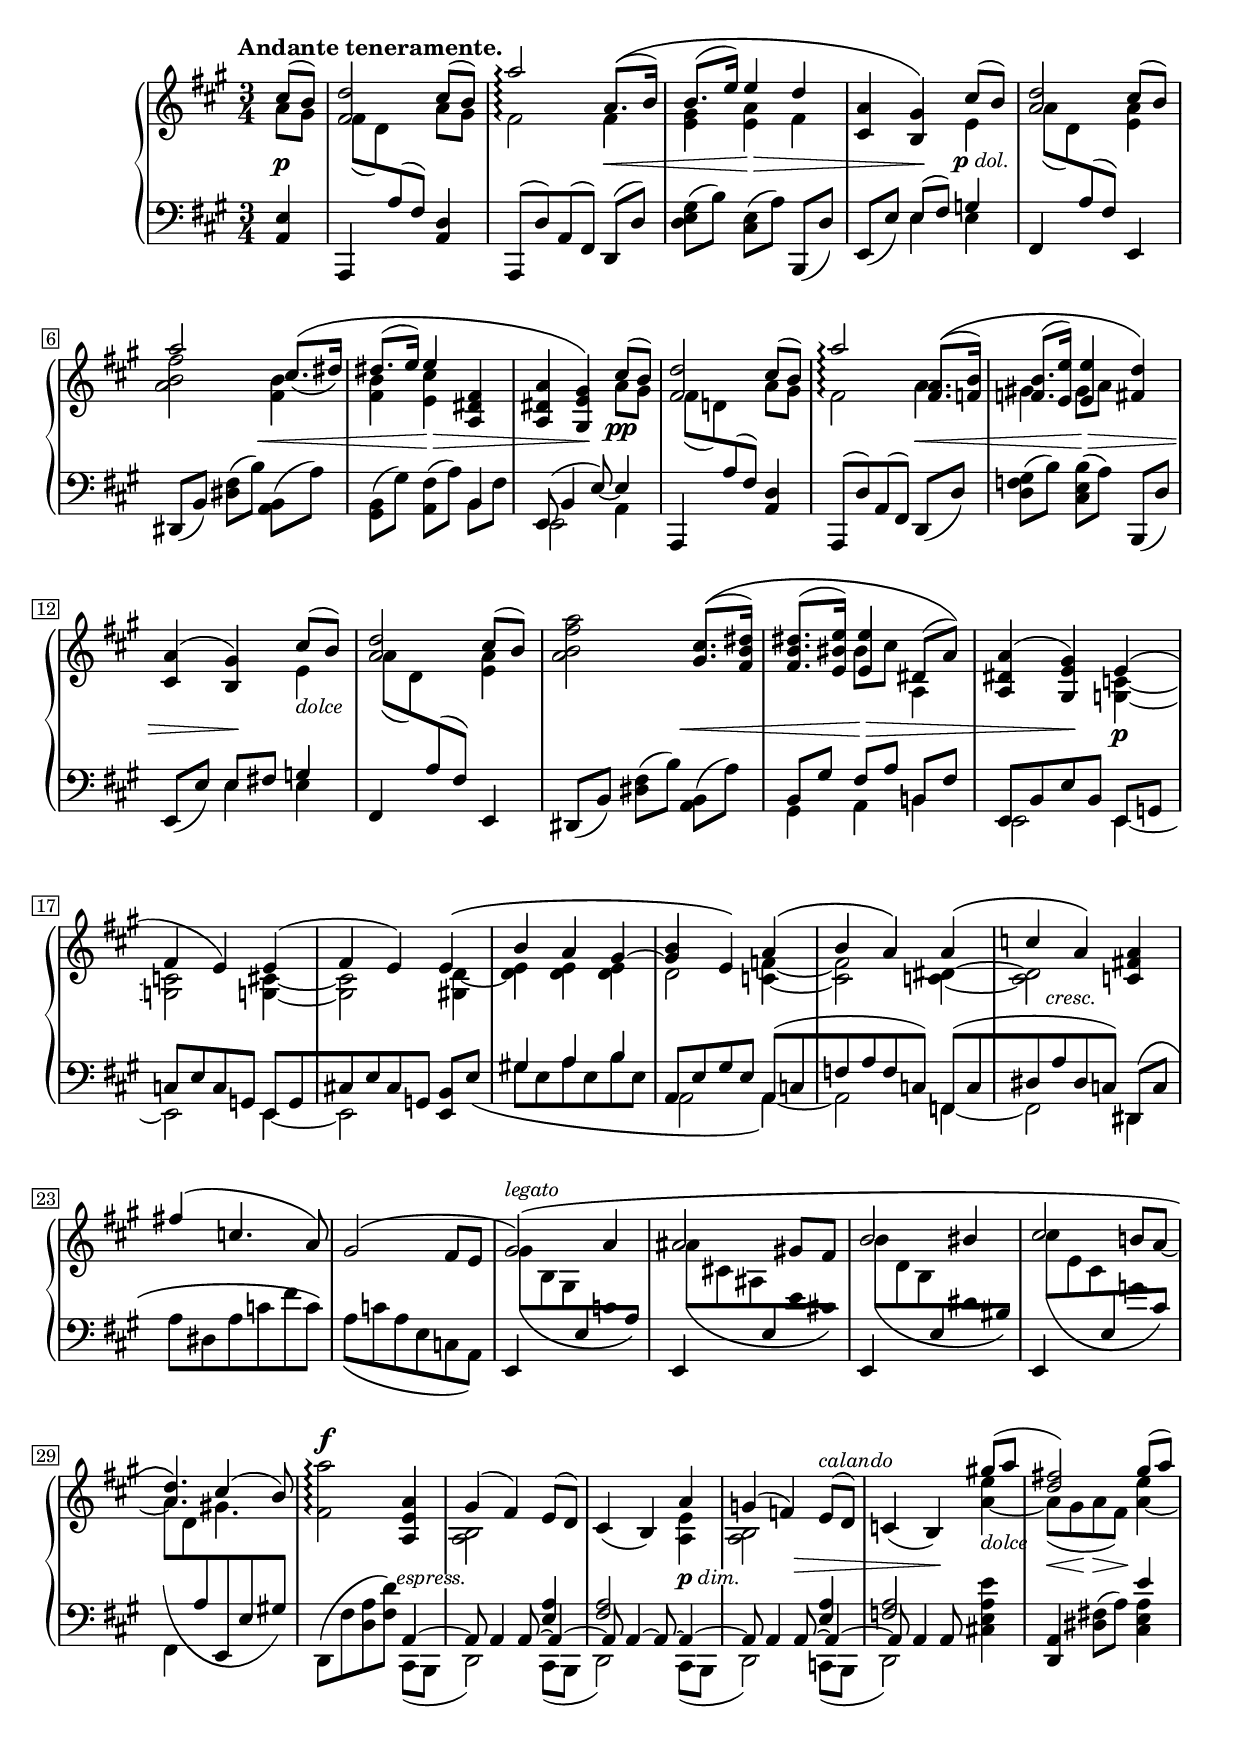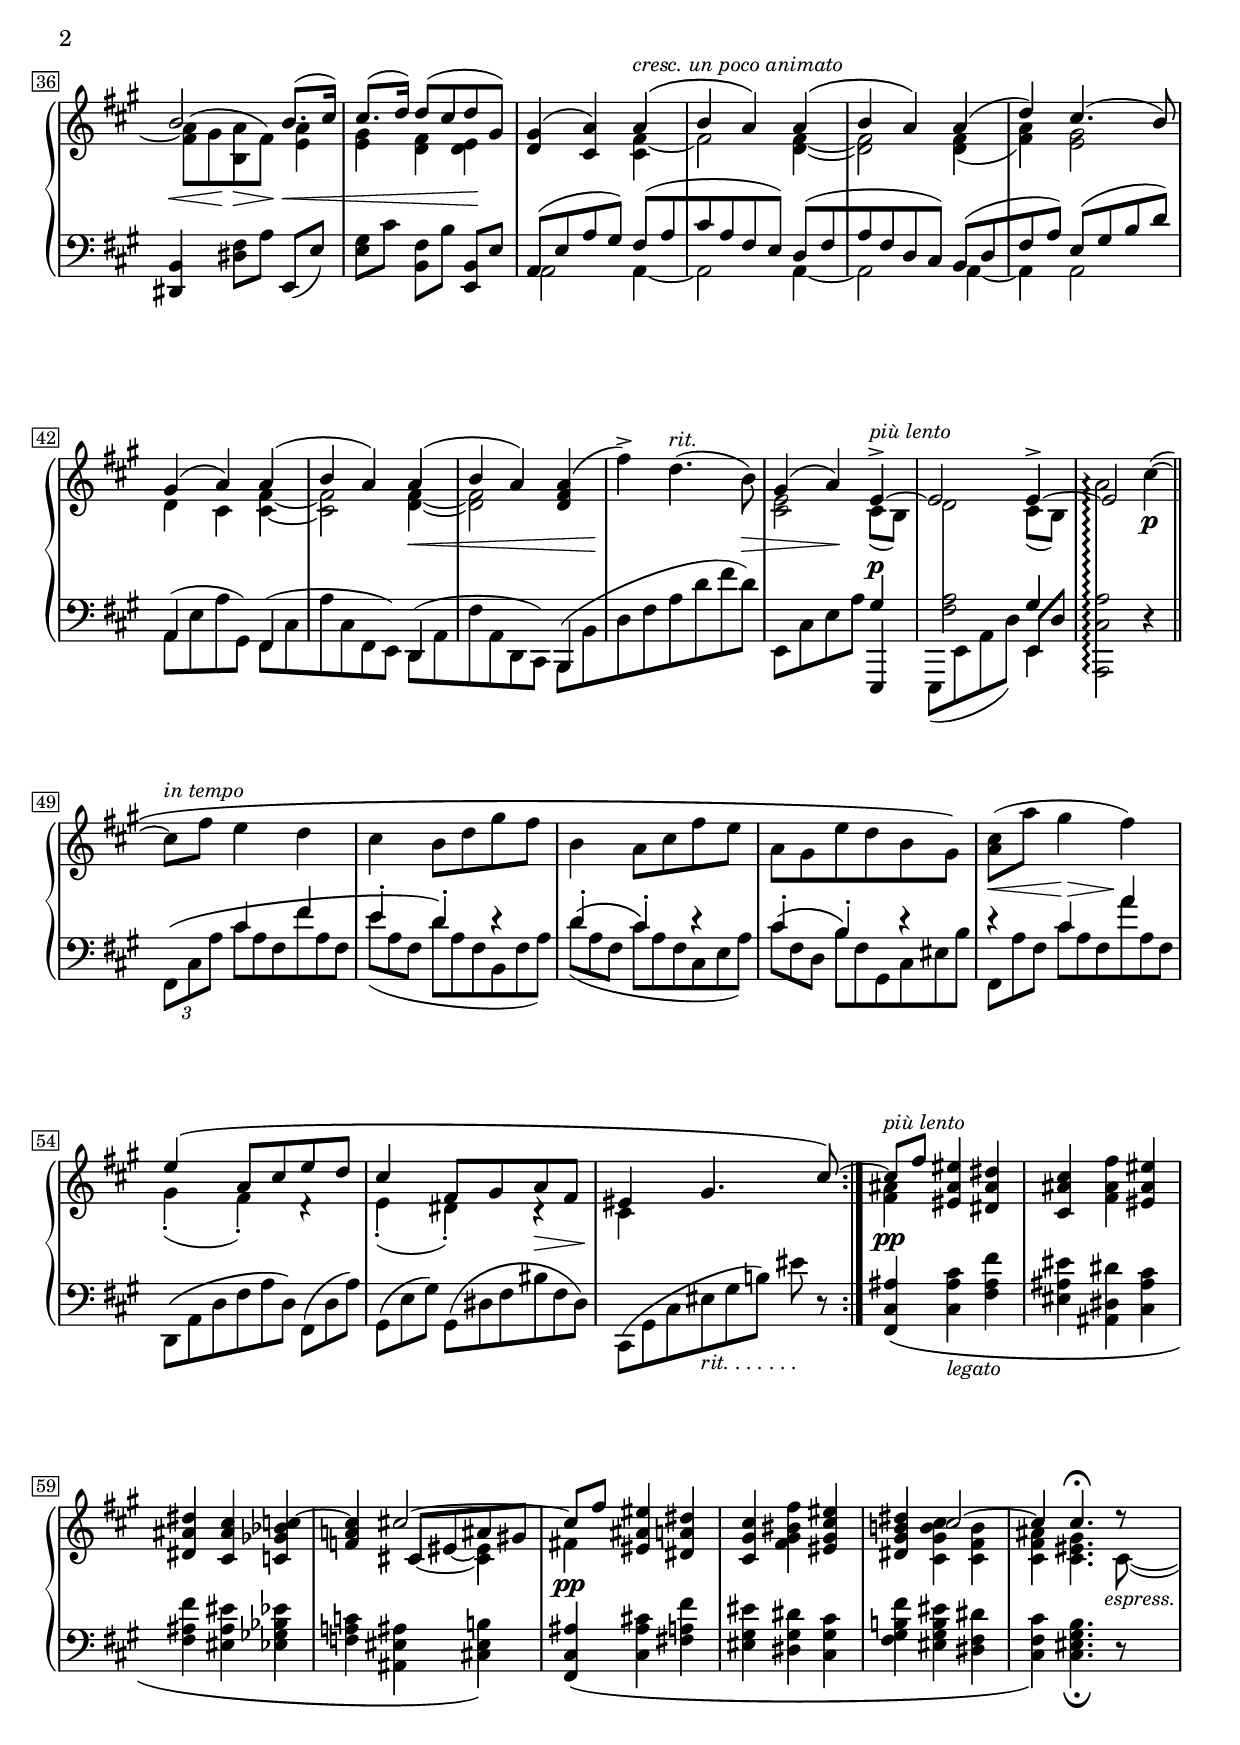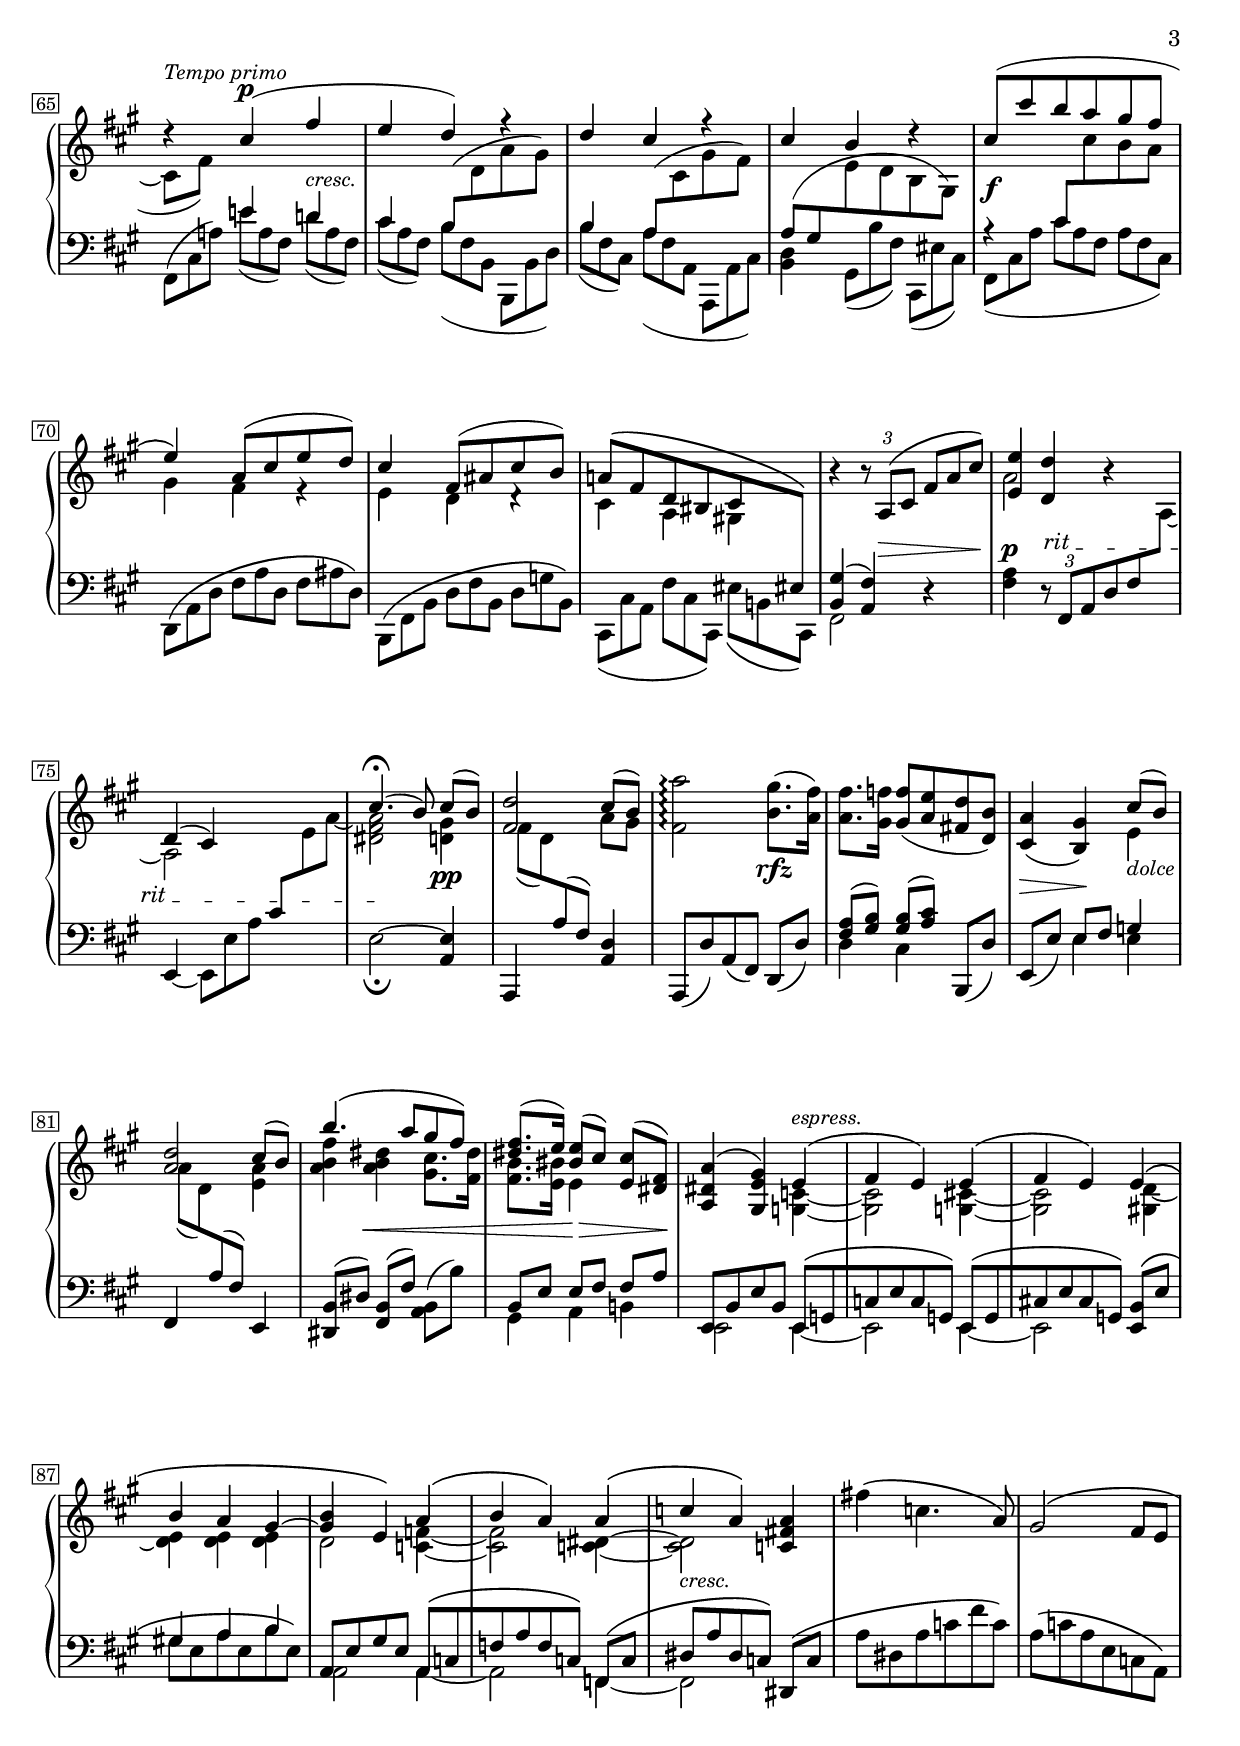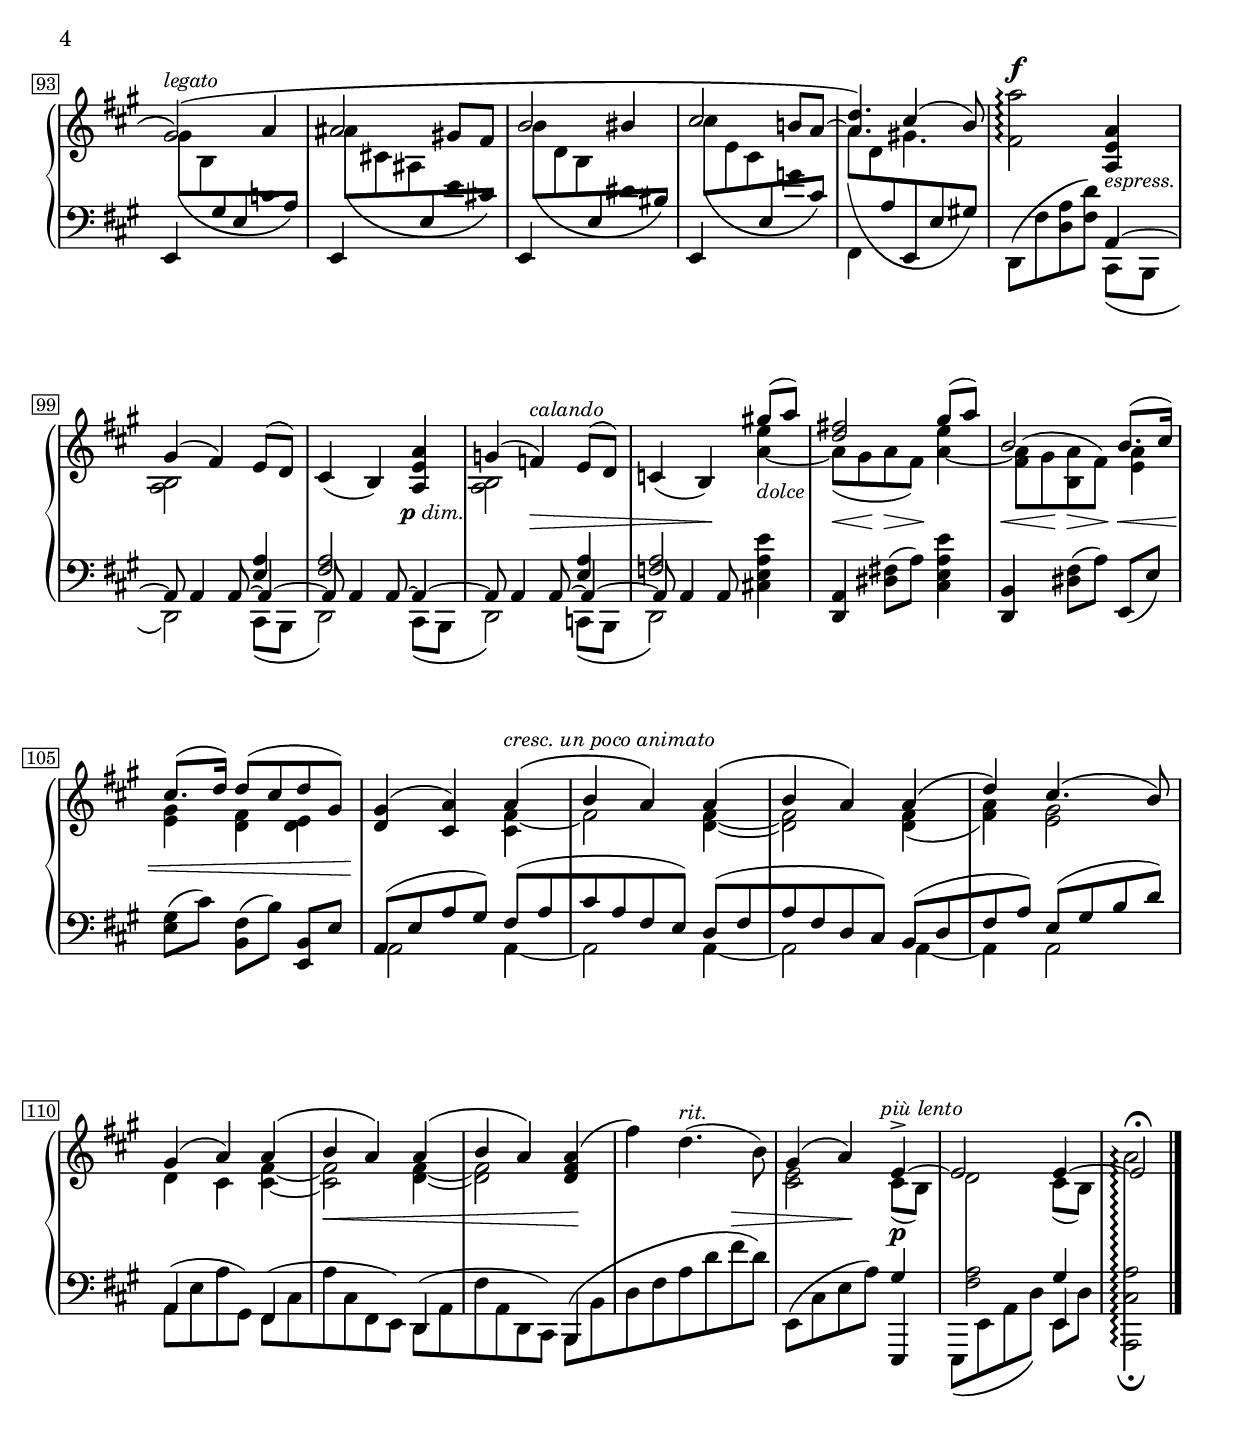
Global = {
  \key a \major
  \time 3/4
  \include "../global.ly"
}

rit = { \override TextSpanner.bound-details.left.text = \markup { "rit " } }

Soprano = \context Voice = "one" \relative c' {
  \voiceOne
  \stemUp\tieUp
  \override MultiMeasureRest.staff-position = #0
  \override Rest.staff-position = #0
  \omit TupletBracket
  %1
  \tempo "Andante teneramente."
  \partial 4 { cis'8( b) }
  | <fis d'>2 cis'8( b)
  | a'2\arpeggio a,8.\(( b16)
  | b8.( e16) e4 d
  | <cis, a'> <b gis'>\) cis'8( b)
  %5
  | <a d>2 cis8( b)
  | a'2 cis,8.\(_( dis16)
  | dis8.( e16) e4 <a,, dis fis>
  | <a dis a'> <gis e' gis>\) cis'8( b)
  | <fis d'>2 cis'8( b)
  %10
  | a'2\arpeggio <fis, a>8.
    \(( <f b>16)
  | <f b>8.( <e e'>16) <e e'>4 <fis d'>\)
  | <cis a'>( <b gis'>) cis'8( b)
  | <a d>2 cis8( b)
  | \stemNeutral <a b fis' a>2 \stemUp <gis cis>8.\(( <fis b dis>16)
  %15
  | <fis b dis>8.( <e bis' e>16) <e e'>4 dis8( a')\)
  | <a, dis a'>4( <gis e' gis>) e'(
  | fis e) e(
  | fis e)
    \once\shape #'((0 . -0.6) (0 . -1) (0 . -2) (-0.8 . -2.5)) Slur
    e\(
  | b' a gis~
  %20
  | <gis b> e\) a\(
  | b  a\) a\(
  | c a\) <c, fis! a>
  | fis'!\( c4. a8\)
  | gis2\( fis8 e8
  %25
  | gis2\)\(^\markup { \italic "legato" } a4 |
  | ais2 gis!8 fis
  | b2 bis4
  | cis2 b!8 a_~
  | <a d>4. \) << { cis4( b8) } \\ gis!4. >>
  %30
  | \stemNeutral <fis a'>2\arpeggio^\f
    \once\override Staff.TextScript.extra-offset = #'(-0.5 . -0.5)
    \stemUp <a, e' a>4_\markup { \whiteout "espress." }
  | \once\shape #'((0 . 2) (0 . 2) (0 . 2) (0 . 2)) Slur
    gis'( fis) e8( d)
  | cis4_( b) a'
  | g( f) e8^\markup { \italic calando } ( d)
  | c4_( b) gis''!8( a
  %35
  | <d, fis!>2) gis8( a)
  | b,2 b8.( cis16)
  | cis8.( d16) d8( cis d gis,)
  | <d gis>4(  <cis a'>) a'\(^\markup {
      "cresc. un poco animato"
    }
  | b  a\) a\(
  %40
  | b  a\) a(
  | d) cis4.( b8)
  | gis4( a) a(
  | b a) a(
  | b  a) <d, fis a>(
  %45
  | \stemNeutral fis'->) d4.(^\markup { "rit." } b8)
  | \stemUp gis4( a) e~->^\markup { "più lento" }
  | e2 e4~->
  | \once\override NoteColumn.force-hshift = #0.3 e2
    \stemNeutral
    \once\shape #'(
      ((0 . 0.2) (0 . 0.4) (0 . 0.5) (0 . 1))
      ((0.2 . -0.2) (0 . 0.6) (0 . 0.6) (0 . 1))
    ) PhrasingSlur
    cis'4~\(_\p
    \bar "||"
    \break
  \repeat volta 2 {
  | cis8^\markup { "in tempo" } fis e4 d
  %50
  | cis b8 d gis fis
  | b,4 a8 cis fis e
  | a, gis e' d b gis\)
  | <a cis>( a' gis4 fis)
  | \stemUp e\( a,8 cis e d
  %55
  | cis4 fis,8 gis a fis
  | eis4 gis4. cis8~\)
  }
  %\break
  | cis^\markup { "più lento" } fis \stemNeutral <eis, ais eis'>4 <dis ais' dis>
  | <cis ais' cis> <fis ais fis'> <eis ais eis'>
  | <dis ais' dis> <cis ais' cis> <c ges' bes c>~
  %60
  | <f a c> \stemUp cis'2~
  | cis8 fis \stemNeutral <eis, ais eis'>4 <dis a' dis>
  | <cis gis' cis> <fis gis bis fis'> <eis gis cis eis>
  | <dis gis b dis> \stemUp cis'2~
  | cis4 cis4.\fermata d8\rest
  %65
  | d4\rest^\markup { "Tempo primo" } cis(^\p fis
  | e d) f\rest
  | d cis f\rest
  | cis b d\rest
  | cis8( cis' b a gis fis
  %70
  | e4) a,8( cis e d)
  | cis4 fis,8( ais cis b)
  | a\( fis d bis cis
    \change Staff = "lower" \voiceTwo \stemUp
    eis,!\)
  | \change Staff = "upper" \voiceOne
    r4 \tuplet 3/2 { r8 a\( cis } \omit TupletNumber \tuplet 3/2 { fis a cis\) }
  | <e, e'>4 <d d'> r
  | d( cis) s
  %75
  | cis'4.\fermata( b8) cis[( b])
  | <fis d'>2 cis'8( b)
  | \stemNeutral <fis a'>2\arpeggio <b gis'>8.(_\rfz <a fis'>16)
  | <a fis'>8.[ <gis f'>16] <gis f'>8_( <a e'> <fis! d'> <d b'>)
  | <cis a'>4_( <b gis'>) \stemUp cis'8( b)
  %80
  | <a d>2 cis8( b)
  | b'4.\( a8 gis fis\)
  | <dis fis>8.( e16) <bis e>8( cis) <e, cis'>[( <dis fis>])
  | <a dis a'>4( <gis e' gis>) e'\(^\markup { "espress." }
  | fis e\) e\(
  %85
  | fis e\) e\(
  | b' a gis~
  | <gis b> e\) a\(
  | b a\) a\(
  | c a\) <c, fis! a>
  %90
  | \stemNeutral fis'!4\( c4. a8\)
  | \stemUp gis2\( fis8 e
  | gis2\)\(^\markup { "legato" } a4
  | ais2 gis!8 fis
  | b2 bis4
  %95
  | cis2 b8 a~
  | <a d>4.\) cis4( b8)
  | \once\stemNeutral <fis a'>2\arpeggio^\f <a, e' a>4_\markup { "espress. " }
  | gis'4( fis) e8( d)
  | \stemNeutral cis4_( b)
    \once\override Staff.TextScript.extra-offset = #'(-1 . -1)
    <a e' a>_\markup { \dynamic p "dim. " }
  %100
  | g'4( f)^\markup { "calando" } e8( d)
  | \stemUp c4_( b) gis''!8( a)
  | <d, fis!>2 gis8( a)
  | b,2 b8.( cis16)
  | cis8.( d16) d8[( cis d gis,)]
  %105
  | <d gis>4( <cis a'>) a'\(^\markup {
      "cresc. un poco animato"
    }
  | b a\) a\(
  | b a\) a\(
  | d\) cis4.\( b8\)
  | gis4( a) a\(
  %110
  | b a\) a\(
  | b a\) <d, fis a>(
  | \stemNeutral fis') d4.(^\markup { "rit." } b8)
  | gis4( a) e~^>^\markup { \hspace #-1 "più lento" }
  | e2 e4~
  %115
  | \once\override NoteColumn.force-hshift = #0.3
    e2\arpeggio\fermata
    \fine
}

Alto = \context Voice = "two" \relative c'' {
  \voiceTwo
  \stemDown\tieDown
  \override Rest.staff-position = #0
  \mergeDifferentlyDottedOn
  \partial 4 { a8 gis }
  %1
  | fis[( d)
    \change Staff = "lower" \voiceThree
    a( fis)]
    \change Staff = "upper" \voiceTwo
    a' gis
  | fis2\arpeggio fis4
  | <e gis> <e a> fis
  | s2 e4_\markup { \hspace #-1 \dynamic p \whiteout "dol." }
  %5
  | a8[( d,)
    \change Staff = "lower" \voiceThree
    a( fis)]
    \change Staff = "upper" \voiceTwo
    <e' a>4
  | <a b fis'>2 <fis b>4
  | <fis b> <e cis'> s
  | s2 a8\pp gis
  | fis[( d)
    \change Staff = "lower" \voiceThree
    a( fis)]
    \change Staff = "upper" \voiceTwo
    a' gis
  %10
  | fis2\arpeggio a4
  | gis! gis8 a s4
  | s2 e4_\markup { "dolce " }
  | a8[( d,)
    \change Staff = "lower" \voiceThree
    a( fis)]
    \change Staff = "upper" \voiceTwo
    <e' a>4
  | s2.
  %15
  | s4 bis'8 cis a,4
  | s2 <g c>4~_\p
  | q2 <g cis>4~
  | q2 <gis d'>4~
  | <d' e> q q
  %20
  | d2 <c f>4~
  | q2 \tieNeutral <c dis>4~
  | \once\override Staff.TextScript.extra-offset = #'(0 . -2)
    q2_\markup { \hspace #2 "cresc." } s4
  | s2.*2
  %25
  | \override Beam.positions = #'( -6.5 . -6.5)
    \once\shape #'((0 . 2) (0 . -0.5) (0 . -0.5) (0 . 0)) PhrasingSlur
    gis'8_\( b, gis
    \change Staff = "lower" \voiceThree
    e c' a\)
  | \change Staff = "upper" \voiceTwo
    \override Beam.positions = #'( -6.3 . -6.3)
    \once\shape #'((0 . 2) (0 . -0.5) (0 . -0.5) (0 . 0.5)) PhrasingSlur
    ais'_\( cis, ais
    \change Staff = "lower" \voiceThree
    e e' cis\)
  | \change Staff = "upper" \voiceTwo
    \once\shape #'((0 . 2) (0 . -0.5) (0 . -0.5) (0 . 0)) PhrasingSlur
    b'_\( d, b
    \change Staff = "lower" \voiceThree
    e, dis' bis\)
  | \change Staff = "upper" \voiceTwo
    \override Beam.positions = #'( -5.4 . -4.8)
    \once\shape #'((0 . 3) (0 . -1.5) (0 . -1) (0 . 1.2)) PhrasingSlur
    cis'\( e, cis
    \change Staff = "lower" \voiceThree
    e, g' cis,\)
  | \change Staff = "upper" \voiceTwo
    \override Beam.positions = #'( -5.8 . -5.8)
    \once\shape #'((0 . 3) (0 . -0.8) (0 . -0.8) (0 . 1)) PhrasingSlur
    a'_\( d,
    \change Staff = "lower" \voiceThree
    a e, e' gis!\)
    \revert Beam.positions
  %30
  | s2.
  | \change Staff = "upper" \voiceTwo
    <a b>2
    \change Staff = "lower" \voiceThree
    <e a>4
  | <fis a>2
    \change Staff = "upper" \voiceTwo
    <a e'>4_\markup { \dynamic p \whiteout "dim. " }
  | <a b>2
    \change Staff = "lower" \voiceThree
    <e a>4
  | <f a>2
    \change Staff = "upper" \voiceTwo
    <a' e'>4~_\markup { "dolce "  }
  %35
  | a8( gis a fis) <a e'>4~
  | <fis a>8^( gis <b, a'> fis') <e a>4
  | <e gis> <d fis> <d e>
  | s2 <cis fis>4~
  | fis2 <d fis>4~
  %40
  | q2 q4(
  | <fis a>) <e gis>2
  | d4 cis <cis fis>~
  | q2 <d fis>4~
  | q2 s4
  %45
  | s2.
  | \once\override Stem.length = #5
    <cis e>2 cis8( b)
  | \crossStaff {
      \once\override Stem.length = #18
      d2
    }
    cis8( b)
  | \crossStaff { \stemDown a'2\arpeggio } s4
  | s2.*5
  %54
  | gis4_.( fis_.) d\rest
  | e_.( dis_.) c\rest
  | cis s2
  | <fis ais>4\pp s2
  | s2.*2
  | s4 \stemUp \shiftOn cis8[ eis ais gis]
  | \stemDown fis4\pp s2
  | s2.
  | s4 <cis gis' b cis> <cis fis b>
  | <cis fis ais> <cis eis gis>4. s8
  | s2.*9
  %74
  | a'2 s4
  | \omit TupletNumber
    s2 \tuplet 3/2 {
      \change Staff = "lower" \voiceThree
      cis,8
      \change Staff = "upper" \voiceTwo
      e a~
    }
  | \once\override Staff.TextScript.extra-offset = #'(0 . -1.2)
    <dis, fis a>2 <d gis>4\pp
  | fis8[( d)
    \change Staff = "lower" \voiceThree
    a( fis)]
    \change Staff = "upper" \voiceTwo
    a' gis
  | s2.*2
  %80
  | s2 e4_\markup { "dolce " }
  | a8[( d,)
    \change Staff = "lower" \voiceThree
    a( fis)]
    \change Staff = "upper" \voiceTwo
    <e' a>4
  | <a b fis'> <a b dis> <gis cis>8. <fis dis'>16
  | <fis b>8. <e bis'>16 e4 s
  | s2 <g, c>4~
  %85
  | q2 <g cis>4~
  | q2 <gis d'>4~
  | <d' e> q q
  | d2 <c f>4~
  | q2 \tieNeutral <c dis>4~
  %90
  | q2_\markup { "cresc." } s4
  | s2.*2
  | \override Beam.positions = #'( -6.5 . -6.5)
    \once\shape #'((0 . 0.5) (0 . -0.6) (0 . -0.6) (0 . 0)) PhrasingSlur
    gis'8[\( b,
    \change Staff = "lower" \voiceThree
    gis e c' a]\)
  | \change Staff = "upper" \voiceTwo
    \override Beam.positions = #'( -6.8 . -6.2)
    \once\shape #'((0 . 2.5) (0 . -0.8) (0 . -0.8) (0 . 1)) PhrasingSlur
    ais'[\( cis, ais
    \change Staff = "lower" \voiceThree
    e e' cis]\)
  %95
  | \change Staff = "upper" \voiceTwo
    \once\shape #'((0 . 2.5) (0 . -1) (0 . -1) (0 . 1)) PhrasingSlur
    b'[\( d, b
    \change Staff = "lower" \voiceThree
    e, dis' bis]\)
  | \change Staff = "upper" \voiceTwo
    \override Beam.positions = #'( -6.5 . -5)
    \once\shape #'((0 . 2.5) (0 . -1) (0 . -1) (0 . 1.5)) PhrasingSlur
    cis'[\( e, cis
    \change Staff = "lower" \voiceThree
    e, g' cis,]\)
  | \revert Beam.positions
    \change Staff = "upper" \voiceTwo
    s4. gis'
  | s2.
  | <a, b>2
    \change Staff = "lower" \voiceThree
    <e a>4
  %100
  | <fis a>2 s4
  | \change Staff = "upper" \voiceTwo
    <a b>2
    \change Staff = "lower" \voiceThree
    <e a>4
  | <f a>2
    \change Staff = "upper" \voiceTwo
    <a' e'>4~_\markup { "dolce " }
  | a8[( gis a fis]) <a e'>4~
  | <fis a>8[^( gis <b, a'> fis']) <e a>4
  %105
  | <e gis>4 <d fis> <d e>
  | s2 <cis fis>4~
  | fis2 <d fis>4~
  | q2 q4(
  | <fis a>) <e gis>2
  %110
  | d4 cis <cis fis>~
  | q2 <d fis>4~
  | q2 s4
  | s2.
  | <cis e>2 cis8(\p b)
  %115
  | \once\override Stem.length = #17.8
    \crossStaff { d2 } cis8( b)
  | \crossStaff { a'2\arpeggio }
}

Tenor = \context Voice = "three" \relative c {
  \voiceThree
  \stemUp\tieUp
  \override DynamicLineSpanner.Y-offset = #1
  \override Rest.staff-position = #0
  \omit TupletBracket
  \mergeDifferentlyHeadedOff
  \partial 4 s4
  %1
  | s2.*3
  | s4 e8( fis) g!4
  %5
  | s2.*2
  | s2 b,4
  | e,8( b'4 e8_~) e4
  | s2.*3
  %12
  | s4 e8 fis g4
  | s2.*2
  | b,8 gis' fis[ a] b, fis'
  | e, b' e b e,[ g]
  | c e c g e[ g
  | cis e cis g] s4
  | gis' a b
  %20
  | a,8 e' gis e a,[( c
  | f a f c]) f,[( c'
  | dis a' dis, c])
    \once\shape #'((0 . 0) (0 . 1) (0 . 1) (0 . 0)) PhrasingSlur
    dis,[\( c']
  | s2 s8 \once\omit Stem \once\omit Flag c'\)
  | s2.*6
  %30
  | s2 a,4~
  | a8 a4 a8~
    \once\override NoteColumn.force-hshift = #0.4 a4~
  | \once\override NoteColumn.force-hshift = #0.4 a8
    a4~ a8~ a4~
  | a8 a4 a8~
    \once\override NoteColumn.force-hshift = #0.4 a4~
  | \once\override NoteColumn.force-hshift = #0.4 a8
    a4 a8 s4
  %35
  | s2 e''4
  | s2.*2
  | a,,8[( e' a gis]) fis[( a
  | cis a fis e]) d[( fis
  %40
  | a fis d cis]) b[( d
  | fis a]) e[( gis b d])
  | a,4 s fis
  | s2 d4
  | s2 b4
  %45
  | s2.
  | s2
    gis''4^\p
  | \crossStaff {
      \once\override NoteColumn.force-hshift = #1
      \once\override Stem.length = #6
      \stemDown <fis a>2
    }
    << { e,8 d' } \\ { \stemUp gis4 } >>
  | \crossStaff { \stemDown a2\arpeggio } s4
  | \stemUp s4 cis fis
  | e^. d^. d\rest
  | d^. cis^. d\rest
  | cis^. b^. d\rest
  | d\rest cis a'
  | s2.*6
  %60
  | \change Staff = "upper" \voiceTwo
    << {
      s4 \once\override NoteColumn.force-hshift = #1 cis,_~ \stemDown cis
    } \\ {
      s4. \once\omit Flag \once\omit Stem eis8_~ eis4
    } >>
  | s2.*3
  | s2 s8 cis~(_\markup { \hspace #-1 "espress. " }
  %65
  | cis fis)
    \change Staff = "lower" \voiceThree
    e4 d!^\markup { "cresc." }
  | cis b8(
    \change Staff = "upper" \voiceTwo
    d a' gis)
  | \change Staff = "lower" \voiceThree
    b,4 a8(
    \change Staff = "upper" \voiceTwo
    cis gis' fis)
  | \change Staff = "lower" \voiceThree
    a,( gis
    \change Staff = "upper" \voiceTwo
    e' d b gis)
  | \change Staff = "lower" \voiceThree
    a4\rest cis8
    \change Staff = "upper" \voiceTwo
    cis' b a
  %70
  | gis4 fis e\rest
  | e d d\rest
  | cis a gis
  | \change Staff = "lower" \voiceThree
    <b, gis'>( <a fis'>) r
  | s4
    \tuplet 3/2 { r8 fis[ a }
    \omit TupletNumber
    \tuplet 3/2 { d fis
      \change Staff = "upper" \voiceTwo
      a~]
    }
    \omit TupletNumber
  %75
  | a2 s4
  | \change Staff = "lower" \voiceThree
    s2.*3
  | <fis a>8[( <gis b>]) q[( <a cis>]) s4
  %80
  | s4 e8 fis g4
  | s2.*2
  | b,8 e e[ fis] fis a
  | e,[ b' e b] e,[\( g
  %85
  | c e c g]\) e[\( g
  | cis e cis g]\) s4
  | gis' a b
  | a,8[ e' gis e] a,[\( c
  | f a f c]\) f,\( c'
  %90
  | dis[ a' dis, c]\) s4
  | s2.*6
  | \change Staff = "upper" \voiceTwo
    \once\shape #'((0 . 4) (0 . -1) (0 . -1) (0 . 1.5)) PhrasingSlur
    a''8\( d,
    \change Staff = "lower" \voiceThree
    a e, e' gis!\)
  | s2 a,4~
  | a8 a4 a8~
    \once\override NoteColumn.force-hshift = #0.3 a4~
  %100
  | \once\override NoteColumn.force-hshift = #0.3 a8
    a4 a8~ a4~
  | a8 a4 a8~
    \once\override NoteColumn.force-hshift = #0.3 a4~
  | \once\override NoteColumn.force-hshift = #0.3 a8
    a4 a8 s4
  | s2.*3
  %106
  | a8[( e' a gis]) fis[( a
  | cis a fis e]) d[( fis
  | a fis d cis]) b[( d
  | fis a]) e[( gis b d])
  %110
  | a,4 s fis
  | s2 d4
  | s2 b4
  | s2.
  | s2 gis''4
  %115
  | \crossStaff {
      \once\override NoteColumn.force-hshift = #1.1
      \once\override Stem.length = #6
      \stemDown <fis a>2
    }
    \stemUp \override NoteColumn.force-hshift = #0 gis4
  | \crossStaff { \stemDown a2 }
  }

Bass = \context Voice = "four" \relative c' {
  \voiceFour
  \stemNeutral\tieNeutral\slurNeutral
  \override MultiMeasureRest.staff-position = #0
  \override Rest.staff-position = #0
  \partial 4 { <a, e'>4 }
  %1
  | a, s <a' d>
  | a,8[^( d') a^( fis)] d^( d')
  | <d e gis>8[( b')] <cis, e>[( a')] b,,( d')
  | e,( e') \stemDown e4 e
  %5
  | \stemNeutral fis, s e
  | dis8[( b')] <dis fis>[( b')] <a, b>( a')
  | \stemDown <gis, b>[( gis')] <a, fis'>[( a')] b, fis'
  | e,2 a4
  | \stemNeutral a, s4 <a' d>
  %10
  | a,8[^( d') a^( fis)] d( d')
  | <d f gis>8[( b')] <cis, e b'>[( a')] b,,( d')
  | e,[( e')] e4 e
  | fis, s e
  | dis8[( b')]  <dis fis>[( b')] <a, b>( a')
  %15
  | \stemDown\tieDown gis,4 a b
  | e,2 e4~
  | e2 e4~
  | e2 \stemNeutral <e b'>8 e'\(
  | \stemDown gis!8 e a e b' e,
  %20
  | a,2 a4\)~
  | a2 f4~
  | f2 dis4
  | a''8 dis, a' c fis c
  | a\( c a e c a\)
  %25
  | \stemNeutral e4 s2
  | e4 s2
  | e4 s2
  | e4 s2
  | \once\stemDown fis4 s2
  %30
  | \once\shape #'((0 . 0) (0 . 1) (0 . 1) (0 . 0)) PhrasingSlur
    d8^\( fis' <d a'> <fis d'>\) \stemDown\slurDown cis,[( b]
  | d2) cis8[( b]
  | d2) cis8[( b]
  | d2) c8[( b]
  | d2) <cis'! e a e'>4
  %35
  | \stemNeutral\slurNeutral <d, a'> <dis' fis>8( a') <cis, e a>4
  | <dis, b'> <dis' fis>8 a' e,[( e'])
  | <e gis> cis' <b, fis'>[ b'] <e,, b'> e'
  | \stemDown a,2 a4~
  | a2 a4~
  %40
  | a2 a4~
  | a a2
  | a8( e' a gis,) fis[( cis'
  | a' cis, fis, e)] d[( a'
  | fis' a, d, cis])
    \once\shape #'((0 . 3) (0 . 1) (0 . 1) (0 . 0)) Slur
    b[( b'
  %45
  | d fis a d fis d])
  | e,,[ cis' e a] \stemNeutral e,,4
  | \stemDown\slurDown e8( e' a d) e,4
  | <a, cis'>2\arpeggio r4
    \bar "||"
  \repeat volta 2 {
  | \slurDown \phrasingSlurNeutral
    \omit TupletBracket
    \tuplet 3/2 { fis'8\([ cis' a'] } \omit TupletNumber \tuplet 3/2 { cis[ a fis fis' a, fis] }
  %50
  | \tuplet 3/2 { e'([ a, fis] d'[\) a fis b, fis' a]) }
  | \tuplet 3/2 { d\(([ a fis] cis'[\) a fis cis e a]) }
  | \tuplet 3/2 { cis\([ fis, d] b'[\) fis gis, cis eis b'] }
  | \tuplet 3/2 { fis,[ a' fis] cis'[ a fis a' a, fis] }
  | \tuplet 3/2 { d,[\( a' d fis a d,]\) fis,[\( d' a']\) }
  %55
  | \tuplet 3/2 { gis,[\( e' gis]\) gis,[\( dis' fis bis fis dis]\) }
  | \tuplet 3/2 {
      cis,[\( gis' cis eis_\markup {
        "rit. . . . . . ."
      }
      gis b]\)
    }
    eis8 r
  }
  | \phrasingSlurDown \stemNeutral
    <fis,, cis' ais'>4\( <cis' ais' cis>_\markup { "legato" } <fis ais fis'>
  | <eis ais eis'> <dis ais dis'> <cis ais' cis>
  | <fis ais fis'> <eis ais eis'> <ees ges bes ees>
  %60
  | <f a! c> <ais, eis' ais> <cis eis b'>\)
  | <fis, cis' ais'>\( <cis' ais' cis> <fis a fis'>
  | <eis gis eis'> <dis gis dis'> <cis gis' cis>
  | <fis gis b! fis'> <eis gis b eis> <dis fis dis'>
  | <cis fis cis'>\) <cis eis gis b>4.\fermata r8
  %65
  | \stemDown \slurUp
    \tuplet 3/2 { fis,( cis' a'!) \slurDown e'( a, fis) d'( a fis) }
  | \tuplet 3/2 { cis'( a fis) b( fis b, b, b' d) }
  | \tuplet 3/2 { b'( fis cis) a'( fis a, a, a' cis) }
  | <b d>4 \tuplet 3/2 { gis8( b' fis) cis,( eis' cis) }
  | \tuplet 3/2 { fis,( cis' a' cis a fis a fis cis) }
  %70
  | \tuplet 3/2 { d,^\( a' d fis a d, fis ais d,\) }
  | \tuplet 3/2 { b,^\( fis' b d fis b, d g b,\) }
  | \tuplet 3/2 { cis,_\( cis' a fis' cis cis,\) eis'_\( b cis,\) }
  | fis2 s4
  | <fis' a> s2
  %75
  | \once\stemUp e,4~ \tuplet 3/2 { e8 e' a } s4
  | e2^~\fermata \stemNeutral <a, e'>4
  | a, s <a' d>
  | a,8( d') a( fis) d[( d')]
  | d4 \once\stemDown cis b,8( d')
  %80
  | e,( e') e4 e
  | fis, s e
  | \stemNeutral
    <dis b'>8^( dis') <fis, b>[^( fis']) <a, b>^( b')
  | \stemDown gis,4 a b
  | e,2 e4~
  %85
  | e2 e4~
  | e2 \stemNeutral <e b'>8[^\( e']
  | \stemDown gis![ e a e b' e,]\)
  | a,2 a4~
  | a2 f4~
  %90
  | f2 \stemNeutral\phrasingSlurNeutral dis8[\( c']
  | a'[ dis, a' c fis c]\)
  | a\( c a e c a\)
  | e4 s2
  | e4 s2
  %95
  | e4 s2
  | e4 s2
  | \once\stemDown fis4 s2
  | \stemDown\phrasingSlurDown d8[^\( fis' <d a'> <fis d'>]\) cis,\( b
  | d2\) cis8\( b
  %100
  | d2\) cis8\( b
  | d2\) c8\( b
  | d2\) <cis' e a e'>4
  | \stemNeutral\slurNeutral
    <d, a'> <dis' fis>8( a') <cis, e a e'>4
  | <d, b'> <dis' fis>8([ a')] e,( e')
  %105
  | <e gis>( cis') <b, fis'>[( b')] <e,, b'> e'
  | \stemDown a,2 a4~
  | a2 a4~
  | a2 a4~
  | a a2
  %110
  | a8[( e' a gis,]) fis[( cis'
  | a' cis, fis, e]) d[( a'
  | fis' a, d, cis])
    \once\shape #'((0 . 2.4) (0 . 2) (0 . 1) (0 . 0)) PhrasingSlur
    b[^\( b'
  | d fis a d fis d]\)
  | e,,[^\( cis' e a]\) \stemNeutral e,,4
  %115
  | \stemDown e8[\( e' a d]\) << { \stemDown e,[ d'] } \\ { \stemUp e,4 } >>
  | <a, cis'>2\arpeggio\fermata
    \fine
}

dynamics = {
  %\override Dynamics.Hairpin.height = #0.5
  \partial 4 { s4\p }
  | s2.
  | s4 s s\<
  | s s\!\> s
  | s s8.\! s16 s4
  %5
  | s2.
  | s4 s s\<
  | s s\!\> s
  | s s\! s
  | s2.
  %10
  | s4 s s\<
  | s s\!\> s
  | s s\! s
  | s2.
  | s4 s s\<
  %15
  | s s\!\> s
  | s s\! s
  | s2.*16
  %33
  | s4 s8 s\> s4
  | s s\! s
  | s8\< s\! s\> s\! s4
  | s8\< s\! s\> s\! s4\<
  | s s s\!
  | s2.*5
  %38
  | s4 s s\<
  | s s s
  | s\! s s8 s\>
  | s4 s\! s
  | s2.*6
  %53
  | s4\<
    \once\override Hairpin.shorten-pair = #'(0 . 2)
    s\!\> s\!
  | s2.
  | s2 s4\>
  | s4\! s2
  | s2.*12
  %69
  | s4\f s2
  | s2.*3
  | s4 \tuplet 3/2 { s8 s\> s } s4
  | s\!\p\rit
    s\startTextSpan s
  | s2.
  | s4\stopTextSpan s s
  | s2.*3
  %80
  | \once\override Hairpin.Y-offset = #1.5
    s4\> s\! s
  | s2.
  | s4 s\< s
  | s s\!\> s
  | s\! s s
  | s2.*16
  %101
  | \override Hairpin.Y-offset = #-6
    s4 s\> s
  | s s\! s
  | s8\< s\! s\> s\! s4
  | s8\< s\! s\> s\! s4\<
  | s s s
  | s\! s s
  | s2.*4
  %111
  | s4\< s s
  | s s s\!
  | s s s\>
  | s s\!
}

\score {
  \new PianoStaff \with { connectArpeggios = ##t }
  <<
    \accidentalStyle Score.piano
    \context Staff = "upper" <<
      \set Staff.midiInstrument = #"acoustic grand"
      \Global
      \clef treble
      \Soprano
      \Alto
    >>
    \context Dynamics = "dynamics" \dynamics
    \context Staff = "lower" <<
      \set Staff.midiInstrument = #"acoustic grand"
      \Global
      \clef bass
      \Tenor
      \Bass
    >>
  >>
  \header {
    composer = ##f % "Johannes Brahms"
    opus = ##f % "op. 118"
    title = \markup { "2. Intermezzo" }
    subtitle = ##f
  }
  \layout {
    \context {
      \PianoStaff
      \consists "Span_stem_engraver"
      \override Parentheses.font-size = #-2
      \override TextScript.font-shape = #'italic
      \override TextScript.font-size = #-1
    }
  }
  \midi {
    \tempo 4 = 100
  }
}
